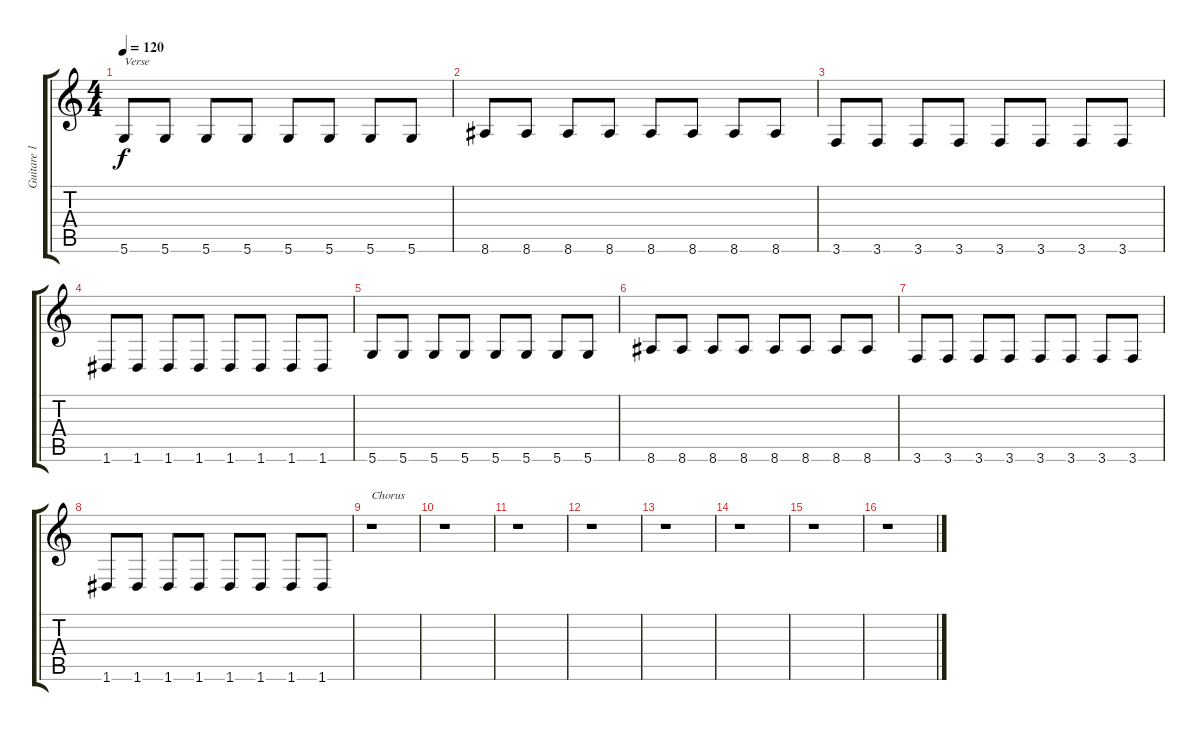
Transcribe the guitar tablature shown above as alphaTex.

\track ("Guitare 1 (clean)" "Guitare 1 ") {instrument electricguitarmuted}
\staff {score tabs}
\tuning (E4 B3 G3 D3 A2 D2) {hide}
\ts (4 4)
\tempo 120
\clef g2
\ks c
5.6.8{txt "Verse" dy f} 5.6.8 5.6.8 5.6.8 5.6.8 5.6.8 5.6.8 5.6.8 |
8.6.8 8.6.8 8.6.8 8.6.8 8.6.8 8.6.8 8.6.8 8.6.8 |
3.6.8 3.6.8 3.6.8 3.6.8 3.6.8 3.6.8 3.6.8 3.6.8 |
1.6.8 1.6.8 1.6.8 1.6.8 1.6.8 1.6.8 1.6.8 1.6.8 |
5.6.8 5.6.8 5.6.8 5.6.8 5.6.8 5.6.8 5.6.8 5.6.8 |
8.6.8 8.6.8 8.6.8 8.6.8 8.6.8 8.6.8 8.6.8 8.6.8 |
3.6.8 3.6.8 3.6.8 3.6.8 3.6.8 3.6.8 3.6.8 3.6.8 |
1.6.8 1.6.8 1.6.8 1.6.8 1.6.8 1.6.8 1.6.8 1.6.8 |
r.1{txt "Chorus"} |
r.1 |
r.1 |
r.1 |
r.1 |
r.1 |
r.1 |
r.1
